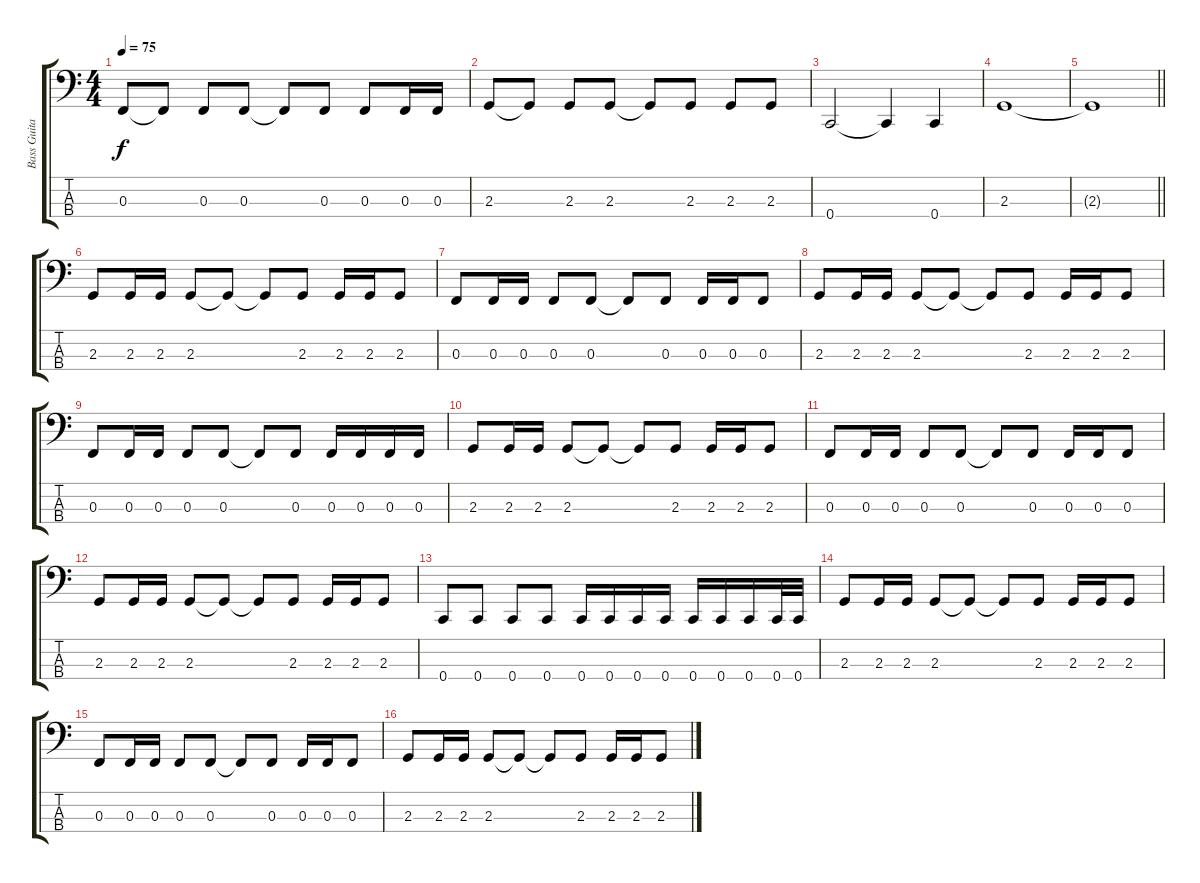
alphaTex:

\track ("Bass Guitar" "Bass Guita") {instrument electricbassfinger}
\staff {score tabs}
\tuning (Eb2 Bb1 F1 C1) {hide}
\ts (4 4)
\tempo 75
\clef f4
\ks c
0.3.8{dy f} 0.3{t}.8 0.3.8 0.3.8 0.3{t}.8 0.3.8 0.3.8 0.3.16 0.3.16 |
2.3.8 2.3{t}.8 2.3.8 2.3.8 2.3{t}.8 2.3.8 2.3.8 2.3.8 |
0.4.2 0.4{t}.4 0.4.4 |
2.3.1 |
\barLineRight lightlight
2.3{t}.1 |
2.3.8 2.3.16 2.3.16 2.3.8 2.3{t}.8 2.3{t}.8 2.3.8 2.3.16 2.3.16 2.3.8 |
0.3.8 0.3.16 0.3.16 0.3.8 0.3.8 0.3{t}.8 0.3.8 0.3.16 0.3.16 0.3.8 |
2.3.8 2.3.16 2.3.16 2.3.8 2.3{t}.8 2.3{t}.8 2.3.8 2.3.16 2.3.16 2.3.8 |
0.3.8 0.3.16 0.3.16 0.3.8 0.3.8 0.3{t}.8 0.3.8 0.3.16 0.3.16 0.3.16 0.3.16 |
2.3.8 2.3.16 2.3.16 2.3.8 2.3{t}.8 2.3{t}.8 2.3.8 2.3.16 2.3.16 2.3.8 |
0.3.8 0.3.16 0.3.16 0.3.8 0.3.8 0.3{t}.8 0.3.8 0.3.16 0.3.16 0.3.8 |
2.3.8 2.3.16 2.3.16 2.3.8 2.3{t}.8 2.3{t}.8 2.3.8 2.3.16 2.3.16 2.3.8 |
0.4.8 0.4.8 0.4.8 0.4.8 0.4.16 0.4.16 0.4.16 0.4.16 0.4.16 0.4.16 0.4.16 0.4.32 0.4.32 |
2.3.8 2.3.16 2.3.16 2.3.8 2.3{t}.8 2.3{t}.8 2.3.8 2.3.16 2.3.16 2.3.8 |
0.3.8 0.3.16 0.3.16 0.3.8 0.3.8 0.3{t}.8 0.3.8 0.3.16 0.3.16 0.3.8 |
2.3.8 2.3.16 2.3.16 2.3.8 2.3{t}.8 2.3{t}.8 2.3.8 2.3.16 2.3.16 2.3.8
